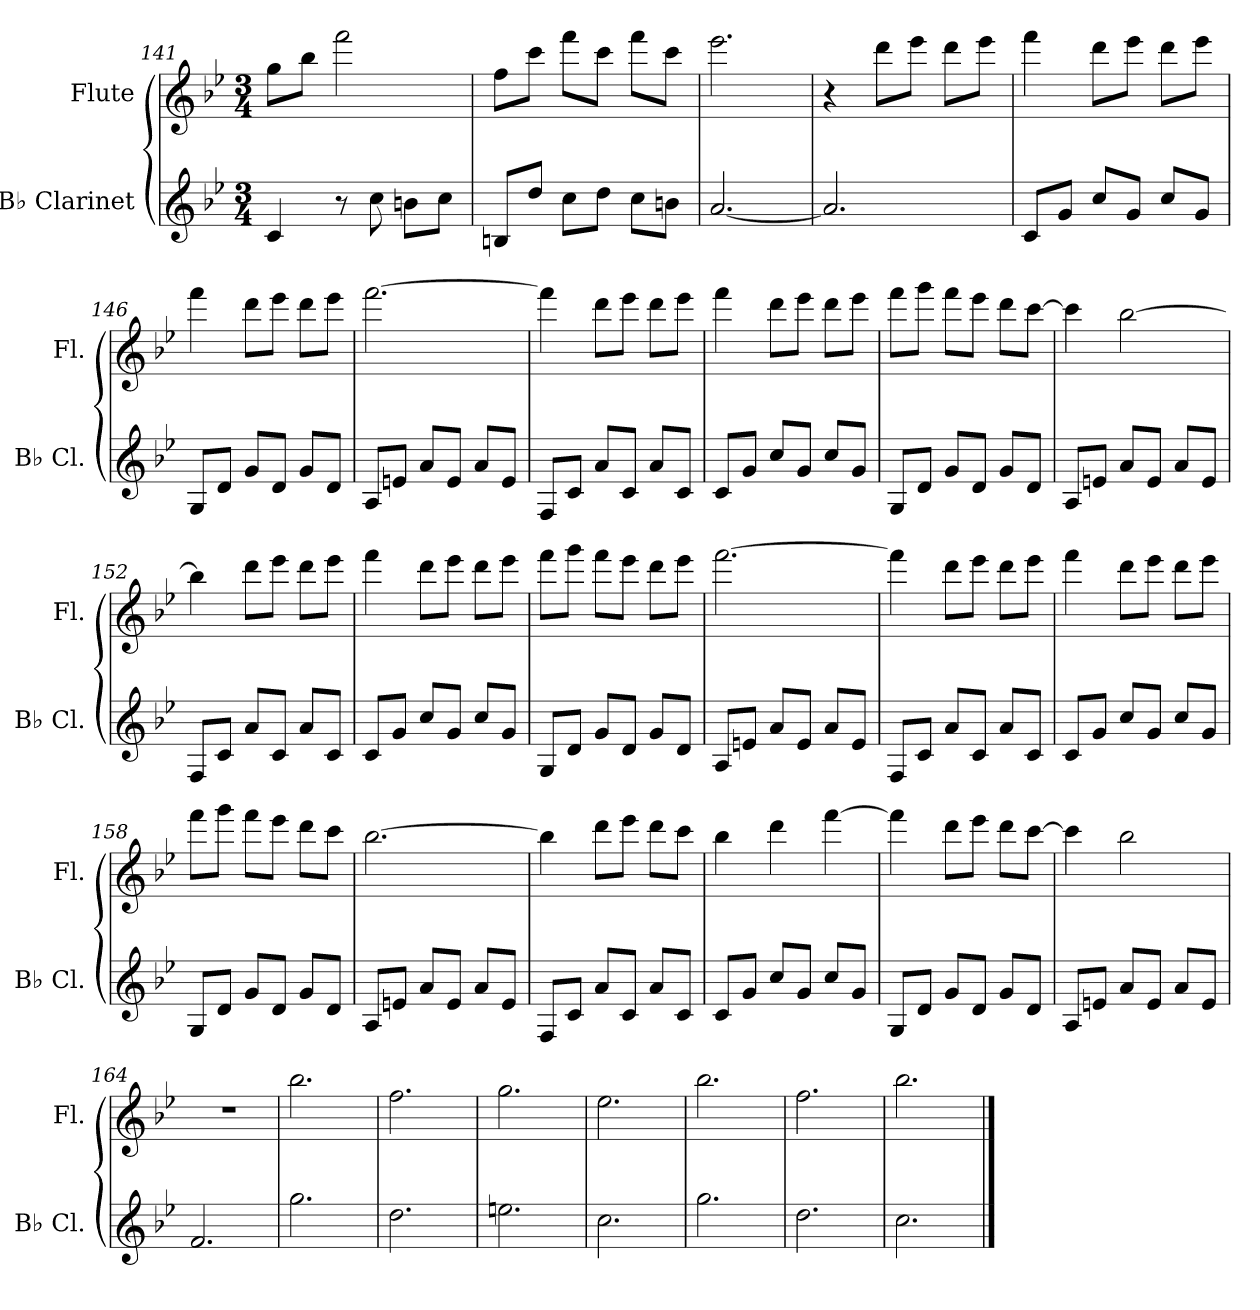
**kern	**kern
*part2	*part1
*staff2	*staff1
*I"B♭ Clarinet	*I"Flute
*I'B♭ Cl.	*I'Fl.
*clefG2	*clefG2
*ITrd1c2	*
*k[b-e-a-d-]	*k[b-e-]
*M3/4	*M3/4
=141	=141
4B-/	8gg\L
.	8bb-\J
8r	2fff\
8b-\	.
8an\L	.
8b-\J	.
=142	=142
8An/L	8ff\L
8cc/J	8ccc\J
8b-\L	8fff\L
8cc\J	8ccc\J
8b-\L	8fff\L
8an\J	8ccc\J
!!LO:LB:g=z
=143	=143
[2.g/	2.eee-\
=144	=144
2.g/]	4r
.	8ddd\L
.	8eee-\J
.	8ddd\L
.	8eee-\J
=145	=145
8B-/L	4fff\
8f/J	.
8b-/L	8ddd\L
8f/J	8eee-\J
8b-/L	8ddd\L
8f/J	8eee-\J
=146	=146
8F/L	4fff\
8c/J	.
8f/L	8ddd\L
8c/J	8eee-\J
8f/L	8ddd\L
8c/J	8eee-\J
=147	=147
8G/L	[2.fff\
8dn/J	.
8g/L	.
8d/J	.
8g/L	.
8d/J	.
=148	=148
8E-/L	4fff\]
8B-/J	.
8g/L	8ddd\L
8B-/J	8eee-\J
8g/L	8ddd\L
8B-/J	8eee-\J
=149	=149
8B-/L	4fff\
8f/J	.
8b-/L	8ddd\L
8f/J	8eee-\J
8b-/L	8ddd\L
8f/J	8eee-\J
!!LO:LB:g=z
=150	=150
8F/L	8fff\L
8c/J	8ggg\J
8f/L	8fff\L
8c/J	8eee-\J
8f/L	8ddd\L
8c/J	[8ccc\J
=151	=151
8G/L	4ccc\]
8dn/J	.
8g/L	[2bb-\
8d/J	.
8g/L	.
8d/J	.
=152	=152
8E-/L	4bb-\]
8B-/J	.
8g/L	8ddd\L
8B-/J	8eee-\J
8g/L	8ddd\L
8B-/J	8eee-\J
=153	=153
8B-/L	4fff\
8f/J	.
8b-/L	8ddd\L
8f/J	8eee-\J
8b-/L	8ddd\L
8f/J	8eee-\J
=154	=154
8F/L	8fff\L
8c/J	8ggg\J
8f/L	8fff\L
8c/J	8eee-\J
8f/L	8ddd\L
8c/J	8eee-\J
=155	=155
8G/L	[2.fff\
8dn/J	.
8g/L	.
8d/J	.
8g/L	.
8d/J	.
!!LO:LB:g=z
=156	=156
8E-/L	4fff\]
8B-/J	.
8g/L	8ddd\L
8B-/J	8eee-\J
8g/L	8ddd\L
8B-/J	8eee-\J
=157	=157
8B-/L	4fff\
8f/J	.
8b-/L	8ddd\L
8f/J	8eee-\J
8b-/L	8ddd\L
8f/J	8eee-\J
=158	=158
8F/L	8fff\L
8c/J	8ggg\J
8f/L	8fff\L
8c/J	8eee-\J
8f/L	8ddd\L
8c/J	8ccc\J
=159	=159
8G/L	[2.bb-\
8dn/J	.
8g/L	.
8d/J	.
8g/L	.
8d/J	.
=160	=160
8E-/L	4bb-\]
8B-/J	.
8g/L	8ddd\L
8B-/J	8eee-\J
8g/L	8ddd\L
8B-/J	8ccc\J
=161	=161
8B-/L	4bb-\
8f/J	.
8b-/L	4ddd\
8f/J	.
8b-/L	[4fff\
8f/J	.
=162	=162
8F/L	4fff\]
8c/J	.
8f/L	8ddd\L
8c/J	8eee-\J
8f/L	8ddd\L
8c/J	[8ccc\J
!!LO:LB:g=z
=163	=163
8G/L	4ccc\]
8dn/J	.
8g/L	2bb-\
8d/J	.
8g/L	.
8d/J	.
=164	=164
2.e-/	2.r
=165	=165
2.ff\	2.bb-\
=166	=166
2.cc\	2.ff\
=167	=167
2.ddn\	2.gg\
=168	=168
2.b-\	2.ee-\
=169	=169
2.ff\	2.bb-\
=170	=170
2.cc\	2.ff\
=171	=171
2.b-\	2.bb-\
==	==
*-	*-
